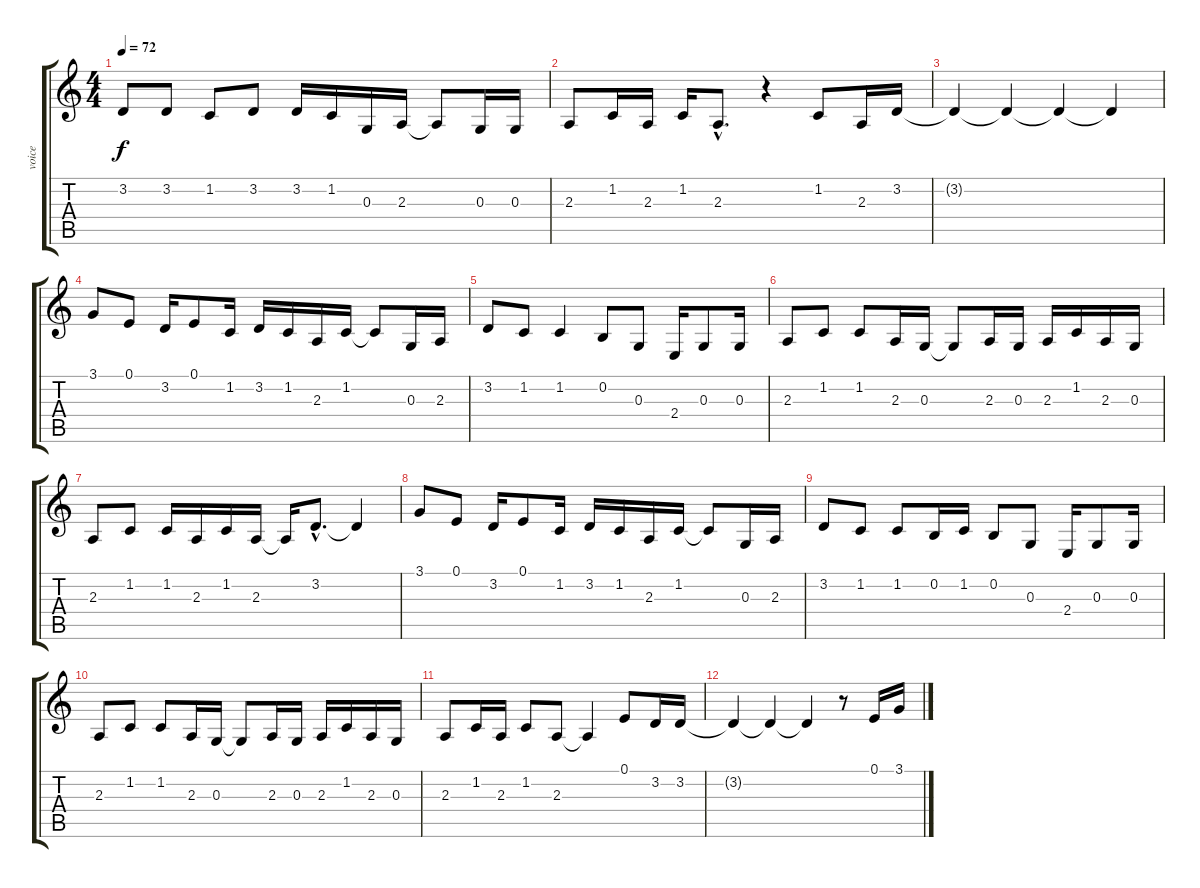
\track ("voice" "voice") {instrument fx8scifi}
\staff {score tabs}
\tuning (E4 B3 G3 D3 A2 E2) {hide}
\ts (4 4)
\tempo 72
\clef g2
\ks c
3.2.8{dy f} 3.2.8 1.2.8 3.2.8 3.2.16 1.2.16 0.3.16 2.3.16 2.3{t}.8 0.3.16 0.3.16 |
2.3.8 1.2.16 2.3.16 1.2.16 2.3{hac}.8{d} r.4 1.2.8 2.3.16 3.2.16 |
3.2{t}.4 3.2{t}.4 3.2{t}.4 3.2{t}.4 |
3.1.8 0.1.8 3.2.16 0.1.8 1.2.16 3.2.16 1.2.16 2.3.16 1.2.16 1.2{t}.8 0.3.16 2.3.16 |
3.2.8 1.2.8 1.2.4 0.2.8 0.3.8 2.4.16 0.3.8 0.3.16 |
2.3.8 1.2.8 1.2.8 2.3.16 0.3.16 0.3{t}.8 2.3.16 0.3.16 2.3.16 1.2.16 2.3.16 0.3.16 |
2.3.8 1.2.8 1.2.16 2.3.16 1.2.16 2.3.16 2.3{t}.16 3.2{hac}.8{d} 3.2{t}.4 |
3.1.8 0.1.8 3.2.16 0.1.8 1.2.16 3.2.16 1.2.16 2.3.16 1.2.16 1.2{t}.8 0.3.16 2.3.16 |
3.2.8 1.2.8 1.2.8 0.2.16 1.2.16 0.2.8 0.3.8 2.4.16 0.3.8 0.3.16 |
2.3.8 1.2.8 1.2.8 2.3.16 0.3.16 0.3{t}.8 2.3.16 0.3.16 2.3.16 1.2.16 2.3.16 0.3.16 |
2.3.8 1.2.16 2.3.16 1.2.8 2.3.8 2.3{t}.4 0.1.8 3.2.16 3.2.16 |
3.2{t}.4 3.2{t}.4 3.2{t}.4 r.8 0.1.16 3.1.16
